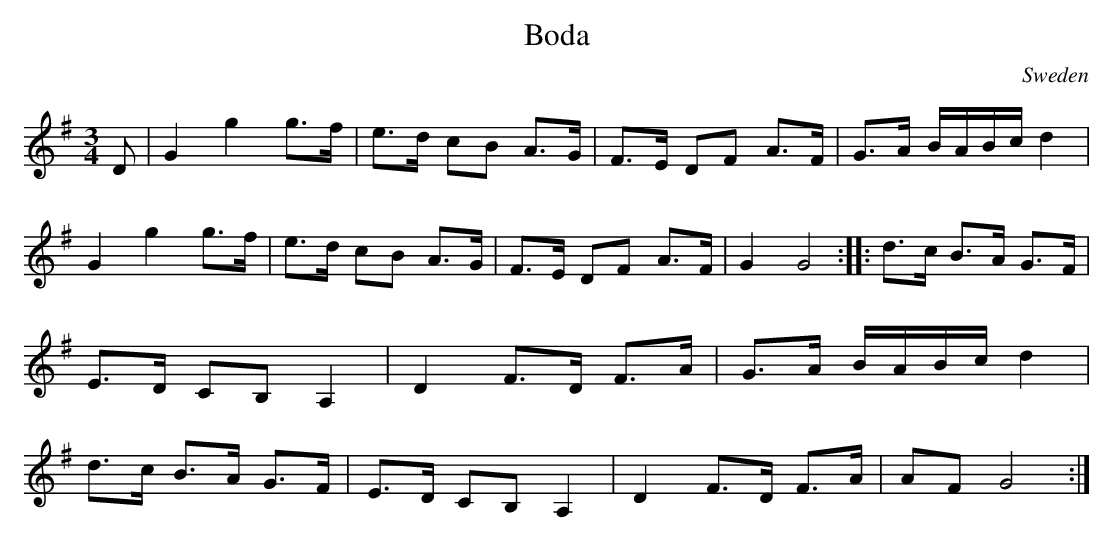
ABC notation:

X:1
T:Boda
L:1/8
M:3/4
O:Sweden
K:G major
D | \
G2 g2 g>f | e>d cB A>G | F>E DF A>F | G>A B/2A/2B/2c/2 d2 |\
G2 g2 g>f | e>d cB A>G | F>E DF A>F | G2 G4:: \
d>c B>A G>F | E>D CB, A,2 | D2 F>D F>A | G>A B/2A/2B/2c/2 d2 |\
d>c B>A G>F | E>D CB, A,2 | D2 F>D F>A | AF G4:|
